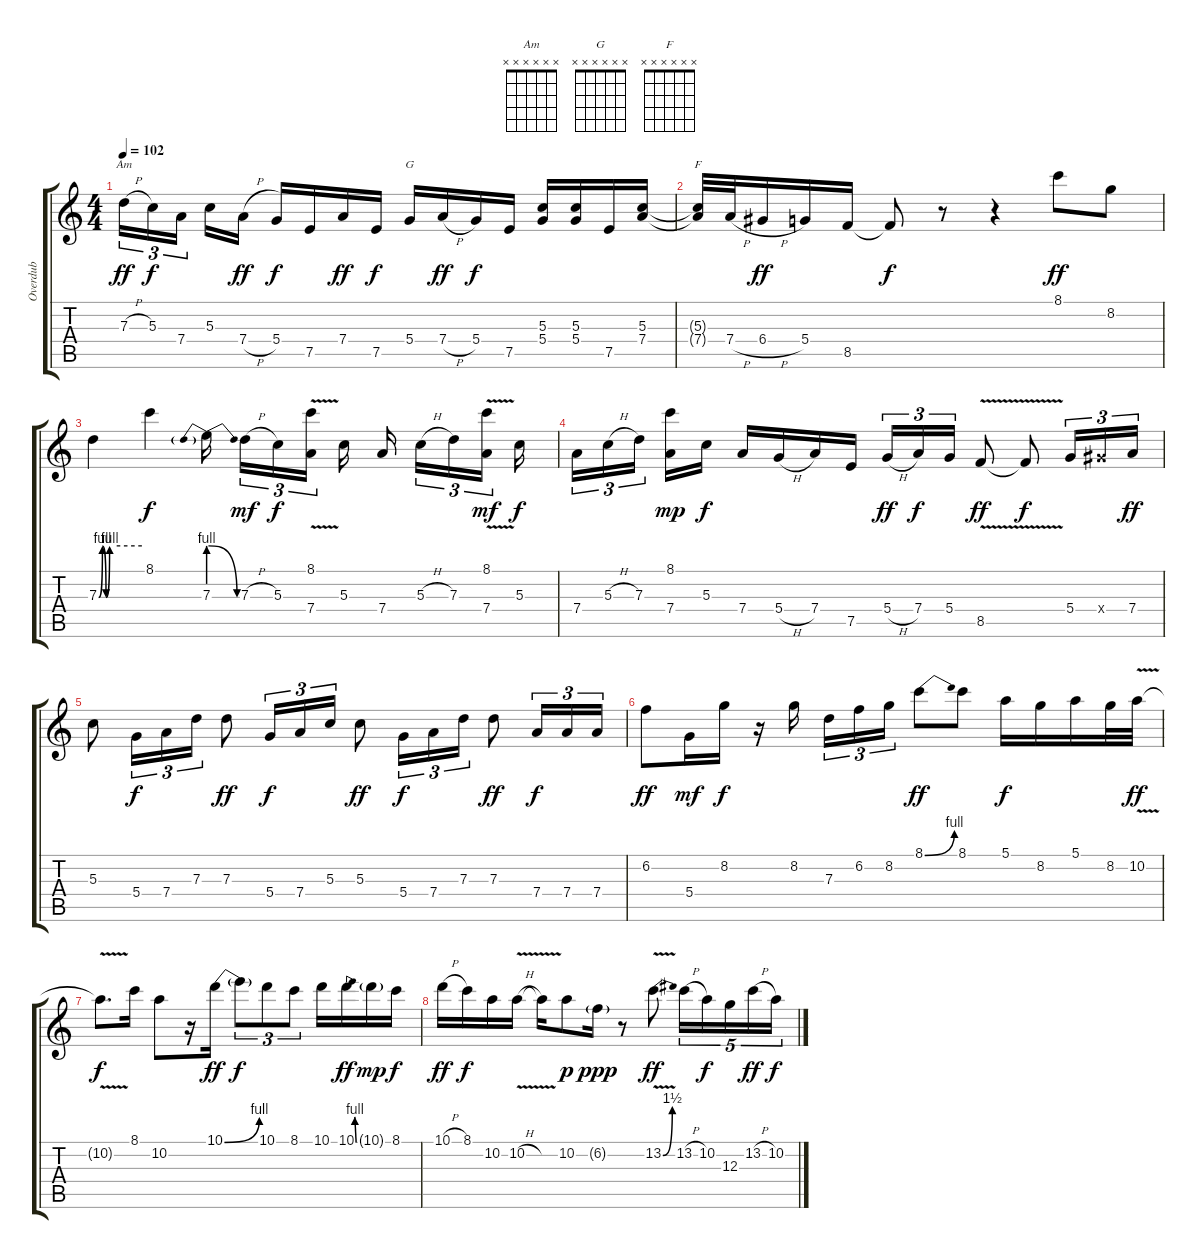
\track ("Overdub" "Overdub") {instrument fretlessbass}
\staff {score tabs}
\tuning (E4 B3 G3 D3 A2 E2) {hide}
\chord ("Am" x x x x x x)
\chord ("G" x x x x x x)
\chord ("F" x x x x x x)
\ts (4 4)
\tempo 102
\clef g2
\ks c
7.3{h}.16{tu (3 2) ch "Am" dy ff} 5.3.16{tu (3 2) dy f} 7.4.16{tu (3 2)} 5.3.16 7.4{h}.16{dy ff} 5.4.16{dy f} 7.5.16 7.4.16{dy ff} 7.5.16{dy f} 5.4.16{ch "G"} 7.4{h}.16{dy ff} 5.4.16{dy f} 7.5.16 (5.3 5.4).16 (5.3 5.4).16 7.5.16 (5.3 7.4).16 |
(5.3{t} 7.4{t}).32{ch "F"} 7.4{h}.32 6.4{h}.16{dy ff} 5.4.16 8.5.16 8.5{t}.8{dy f} r.8 r.4 8.1.8{dy ff} 8.2.8 |
7.3{be (custom 0 0 5 4 10 0 15 4 60 4)}.4 8.1.4{dy f} 7.3{be (prebendrelease 0 4 60 0)}.16 7.3{h}.16{tu (3 2) dy mf} 5.3.16{tu (3 2) dy f} (8.1{v} 7.4{v}).16{tu (3 2)} 5.3.16 7.4.16 5.3{h}.16{tu (3 2)} 7.3.16{tu (3 2)} (8.1{v} 7.4{v}).16{tu (3 2) dy mf} 5.3.16{dy f} |
7.4.16{tu (3 2)} 5.3{h}.16{tu (3 2)} 7.3.16{tu (3 2)} (8.1 7.4).16{dy mp} 5.3.16{dy f} 7.4.16 5.4{h}.16 7.4.16 7.5.16 5.4{h}.16{tu (3 2) dy ff} 7.4.16{tu (3 2) dy f} 5.4.16{tu (3 2)} 8.5{v}.8{dy ff} 8.5{t}.8{dy f} 5.4.16{tu (3 2)} 6.4{x}.16{tu (3 2)} 7.4.16{tu (3 2) dy ff} |
5.3.8 5.4.16{tu (3 2) dy f} 7.4.16{tu (3 2)} 7.3.16{tu (3 2)} 7.3.8{dy ff} 5.4.16{tu (3 2) dy f} 7.4.16{tu (3 2)} 5.3.16{tu (3 2)} 5.3.8{dy ff} 5.4.16{tu (3 2) dy f} 7.4.16{tu (3 2)} 7.3.16{tu (3 2)} 7.3.8{dy ff} 7.4.16{tu (3 2) dy f} 7.4.16{tu (3 2)} 7.4.16{tu (3 2)} |
6.2.8{dy ff} 5.4.16{dy mf} 8.2.16{dy f} r.16 8.2.16 7.3.16{tu (3 2)} 6.2.16{tu (3 2)} 8.2.16{tu (3 2)} 8.1{be (bend 0 0 60 4)}.8{dy ff} 8.1.8 5.1.16{dy f} 8.2.16 5.1.16 8.2.32 10.2{v}.32{dy ff} |
10.2{t}.8{d dy f} 8.1.16 10.2.8 r.16 10.1{be (bend 0 0 60 4)}.16{dy ff} 10.1{t}.8{tu (3 2) dy f} 10.1.8{tu (3 2)} 8.1.8{tu (3 2)} 10.1.16 10.1{be (bend 0 0 60 4)}.16{dy ff} 10.1{g}.16{dy mp} 8.1.16{dy f} |
10.1{h}.16{dy ff} 8.1.16{dy f} 10.2.16 10.2{v h}.16 10.2{t}.16 10.2.8{dy p} 6.2{g}.16{dy ppp} r.8 13.2{be (bend 0 0 60 6) v}.8{dy ff} 13.2{h}.16{tu (5 4)} 10.2.16{tu (5 4) dy f} 12.3.16{tu (5 4)} 13.2{h}.16{tu (5 4) dy ff} 10.2.16{tu (5 4) dy f}
